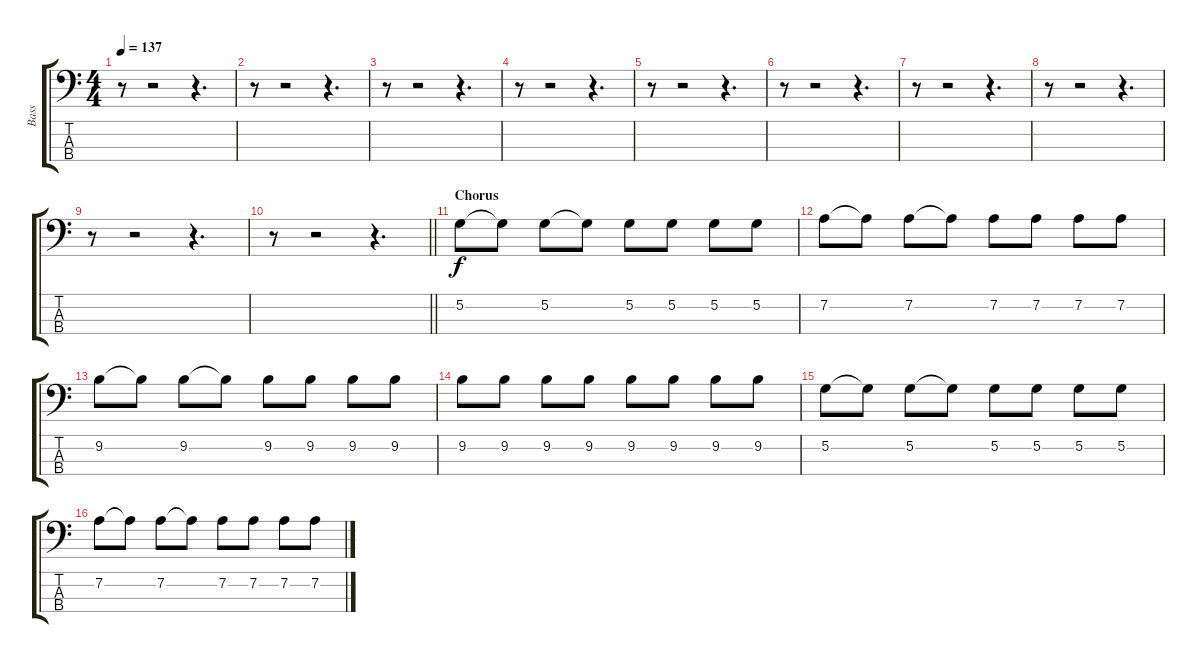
\track ("Bass" "Bass") {instrument electricbassfinger}
\staff {score tabs}
\tuning (G2 D2 A1 E1) {hide}
\ts (4 4)
\tempo 137
\clef f4
\ks c
r.8{dy f} r.2 r.4{d} |
r.8 r.2 r.4{d} |
r.8 r.2 r.4{d} |
r.8 r.2 r.4{d} |
r.8 r.2 r.4{d} |
r.8 r.2 r.4{d} |
r.8 r.2 r.4{d} |
r.8 r.2 r.4{d} |
r.8 r.2 r.4{d} |
\barLineRight lightlight
r.8 r.2 r.4{d} |
\section ("" "Chorus")
5.2.8 5.2{t}.8 5.2.8 5.2{t}.8 5.2.8 5.2.8 5.2.8 5.2.8 |
7.2.8 7.2{t}.8 7.2.8 7.2{t}.8 7.2.8 7.2.8 7.2.8 7.2.8 |
9.2.8 9.2{t}.8 9.2.8 9.2{t}.8 9.2.8 9.2.8 9.2.8 9.2.8 |
9.2.8 9.2.8 9.2.8 9.2.8 9.2.8 9.2.8 9.2.8 9.2.8 |
5.2.8 5.2{t}.8 5.2.8 5.2{t}.8 5.2.8 5.2.8 5.2.8 5.2.8 |
7.2.8 7.2{t}.8 7.2.8 7.2{t}.8 7.2.8 7.2.8 7.2.8 7.2.8
